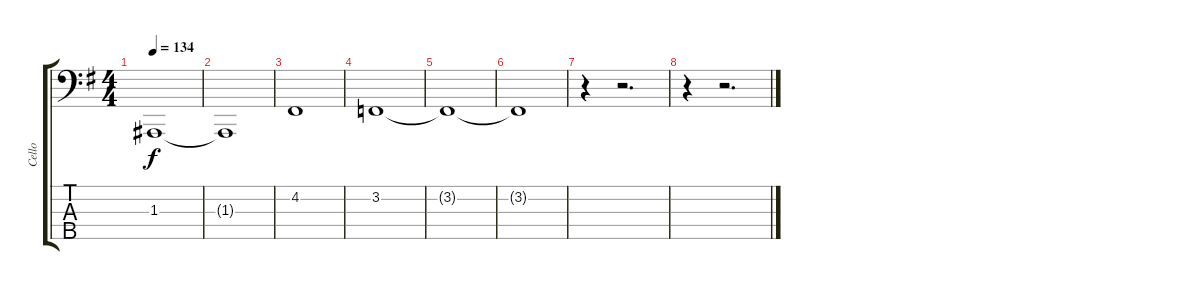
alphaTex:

\track ("Cello" "Cello") {instrument stringensemble1}
\staff {score tabs}
\tuning (G2 D2 A1 E1 B0) {hide}
\ts (4 4)
\tempo 134
\clef f4
\ks g
1.3.1{dy f} |
1.3{t}.1 |
4.2.1 |
3.2.1 |
3.2{t}.1{volume 4} |
3.2{t}.1 |
r.4 r.2{d volume 0} |
r.4 r.2{d}
